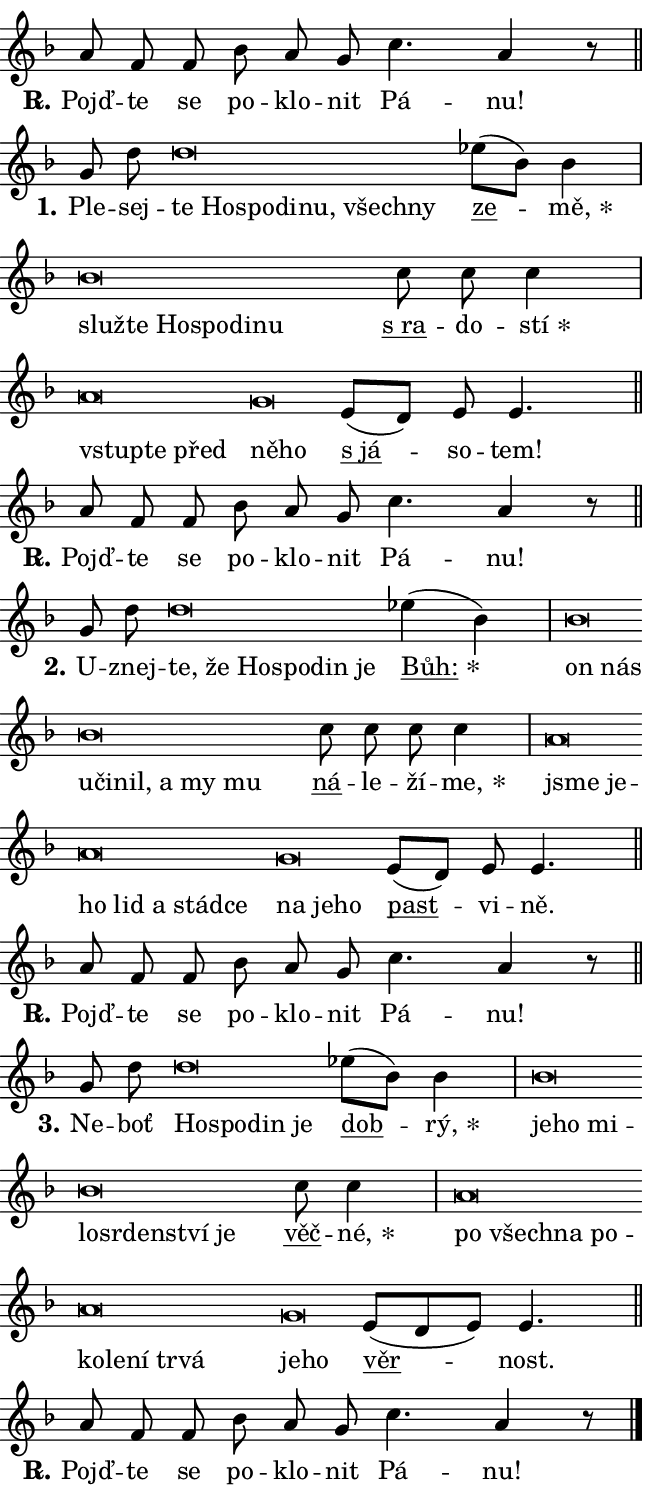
\version "2.24.0"
\header { tagline = "" }
\paper {
  indent = 0\cm
  top-margin = 0\cm
  right-margin = 0.13\cm % to fit lyric hyphens
  bottom-margin = 0\cm
  left-margin = 0\cm
  paper-width = 11\cm
  page-breaking = #ly:one-page-breaking
  system-system-spacing.basic-distance = #11
  score-system-spacing.basic-distance = #11
  ragged-last = ##f
}


%% Author: Thomas Morley
%% https://lists.gnu.org/archive/html/lilypond-user/2020-05/msg00002.html
#(define (line-position grob)
"Returns position of @var[grob} in current system:
   @code{'start}, if at first time-step
   @code{'end}, if at last time-step
   @code{'middle} otherwise
"
  (let* ((col (ly:item-get-column grob))
         (ln (ly:grob-object col 'left-neighbor))
         (rn (ly:grob-object col 'right-neighbor))
         (col-to-check-left (if (ly:grob? ln) ln col))
         (col-to-check-right (if (ly:grob? rn) rn col))
         (break-dir-left
           (and
             (ly:grob-property col-to-check-left 'non-musical #f)
             (ly:item-break-dir col-to-check-left)))
         (break-dir-right
           (and
             (ly:grob-property col-to-check-right 'non-musical #f)
             (ly:item-break-dir col-to-check-right))))
        (cond ((eqv? 1 break-dir-left) 'start)
              ((eqv? -1 break-dir-right) 'end)
              (else 'middle))))

#(define (tranparent-at-line-position vctor)
  (lambda (grob)
  "Relying on @code{line-position} select the relevant enry from @var{vctor}.
Used to determine transparency,"
    (case (line-position grob)
      ((end) (not (vector-ref vctor 0)))
      ((middle) (not (vector-ref vctor 1)))
      ((start) (not (vector-ref vctor 2))))))

noteHeadBreakVisibility =
#(define-music-function (break-visibility)(vector?)
"Makes @code{NoteHead}s transparent relying on @var{break-visibility}"
#{
  \override NoteHead.transparent =
    #(tranparent-at-line-position break-visibility)
#})

#(define delete-ledgers-for-transparent-note-heads
  (lambda (grob)
    "Reads whether a @code{NoteHead} is transparent.
If so this @code{NoteHead} is removed from @code{'note-heads} from
@var{grob}, which is supposed to be @code{LedgerLineSpanner}.
As a result ledgers are not printed for this @code{NoteHead}"
    (let* ((nhds-array (ly:grob-object grob 'note-heads))
           (nhds-list
             (if (ly:grob-array? nhds-array)
                 (ly:grob-array->list nhds-array)
                 '()))
           ;; Relies on the transparent-property being done before
           ;; Staff.LedgerLineSpanner.after-line-breaking is executed.
           ;; This is fragile ...
           (to-keep
             (remove
               (lambda (nhd)
                 (ly:grob-property nhd 'transparent #f))
               nhds-list)))
      ;; TODO find a better method to iterate over grob-arrays, similiar
      ;; to filter/remove etc for lists
      ;; For now rebuilt from scratch
      (set! (ly:grob-object grob 'note-heads)  '())
      (for-each
        (lambda (nhd)
          (ly:pointer-group-interface::add-grob grob 'note-heads nhd))
        to-keep))))

squashNotes = {
  \override NoteHead.X-extent = #'(-0.2 . 0.2)
  \override NoteHead.Y-extent = #'(-0.75 . 0)
  \override NoteHead.stencil =
    #(lambda (grob)
       (let ((pos (ly:grob-property grob 'staff-position)))
         (begin
           (if (< pos -7) (display "ERROR: Lower brevis then expected\n") (display ""))
           (if (<= pos -6) ly:text-interface::print ly:note-head::print))))
}
unSquashNotes = {
  \revert NoteHead.X-extent
  \revert NoteHead.Y-extent
  \revert NoteHead.stencil
}

hideNotes = \noteHeadBreakVisibility #begin-of-line-visible
unHideNotes = \noteHeadBreakVisibility #all-visible

% work-around for resetting accidentals
% https://lilypond.org/doc/v2.23/Documentation/notation/displaying-rhythms#unmetered-music
cadenzaMeasure = {
  \cadenzaOff
  \partial 1024 s1024
  \cadenzaOn
}

#(define-markup-command (accent layout props text) (markup?)
  "Underline accented syllable"
  (interpret-markup layout props
    #{\markup \override #'(offset . 4.3) \underline { #text }#}))

responsum = \markup \concat {
  "R" \hspace #-1.05 \path #0.1 #'((moveto 0 0.07) (lineto 0.9 0.8)) \hspace #0.05 "."
}

spaceSize = #0.6828661417322834 % exact space size for TeX Gyre Schola

\layout {
  \context {
    \Staff
    \remove "Time_signature_engraver"
    \override LedgerLineSpanner.after-line-breaking = #delete-ledgers-for-transparent-note-heads
  }
  \context {
    \Lyrics {
      \override LyricSpace.minimum-distance = \spaceSize
      \override LyricText.font-name = #"TeX Gyre Schola"
      \override LyricText.font-size = 1
      \override StanzaNumber.font-name = #"TeX Gyre Schola Bold"
      \override StanzaNumber.font-size = 1
    }
  }
  \context {
    \Score 
    \override NoteHead.text =
      #(lambda (grob) 
        (let ((pos (ly:grob-property grob 'staff-position)))
          #{\markup {
            \combine
              \halign #-0.55 \raise #(if (= pos -6) 0 0.5) \override #'(thickness . 2) \draw-line #'(3.2 . 0)
              \musicglyph "noteheads.sM1"
          }#}))
  }
}

% magnetic-lyrics.ily
%
%   written by
%     Jean Abou Samra <jean@abou-samra.fr>
%     Werner Lemberg <wl@gnu.org>
%
%   adapted by
%     Jiri Hon <jiri.hon@gmail.com>
%
% Version 2022-Apr-15

% https://www.mail-archive.com/lilypond-user@gnu.org/msg149350.html

#(define (Left_hyphen_pointer_engraver context)
   "Collect syllable-hyphen-syllable occurrences in lyrics and store
them in properties.  This engraver only looks to the left.  For
example, if the lyrics input is @code{foo -- bar}, it does the
following.

@itemize @bullet
@item
Set the @code{text} property of the @code{LyricHyphen} grob between
@q{foo} and @q{bar} to @code{foo}.

@item
Set the @code{left-hyphen} property of the @code{LyricText} grob with
text @q{foo} to the @code{LyricHyphen} grob between @q{foo} and
@q{bar}.
@end itemize

Use this auxiliary engraver in combination with the
@code{lyric-@/text::@/apply-@/magnetic-@/offset!} hook."
   (let ((hyphen #f)
         (text #f))
     (make-engraver
      (acknowledgers
       ((lyric-syllable-interface engraver grob source-engraver)
        (set! text grob)))
      (end-acknowledgers
       ((lyric-hyphen-interface engraver grob source-engraver)
        ;(when (not (grob::has-interface grob 'lyric-space-interface))
          (set! hyphen grob)));)
      ((stop-translation-timestep engraver)
       (when (and text hyphen)
         (ly:grob-set-object! text 'left-hyphen hyphen))
       (set! text #f)
       (set! hyphen #f)))))

#(define (lyric-text::apply-magnetic-offset! grob)
   "If the space between two syllables is less than the value in
property @code{LyricText@/.details@/.squash-threshold}, move the right
syllable to the left so that it gets concatenated with the left
syllable.

Use this function as a hook for
@code{LyricText@/.after-@/line-@/breaking} if the
@code{Left_@/hyphen_@/pointer_@/engraver} is active."
   (let ((hyphen (ly:grob-object grob 'left-hyphen #f)))
     (when hyphen
       (let ((left-text (ly:spanner-bound hyphen LEFT)))
         (when (grob::has-interface left-text 'lyric-syllable-interface)
           (let* ((common (ly:grob-common-refpoint grob left-text X))
                  (this-x-ext (ly:grob-extent grob common X))
                  (left-x-ext
                   (begin
                     ;; Trigger magnetism for left-text.
                     (ly:grob-property left-text 'after-line-breaking)
                     (ly:grob-extent left-text common X)))
                  ;; `delta` is the gap width between two syllables.
                  (delta (- (interval-start this-x-ext)
                            (interval-end left-x-ext)))
                  (details (ly:grob-property grob 'details))
                  (threshold (assoc-get 'squash-threshold details 0.2)))
             (when (< delta threshold)
               (let* (;; We have to manipulate the input text so that
                      ;; ligatures crossing syllable boundaries are not
                      ;; disabled.  For languages based on the Latin
                      ;; script this is essentially a beautification.
                      ;; However, for non-Western scripts it can be a
                      ;; necessity.
                      (lt (ly:grob-property left-text 'text))
                      (rt (ly:grob-property grob 'text))
                      (is-space (grob::has-interface hyphen 'lyric-space-interface))
                      (space (if is-space " " ""))
                      (extra-delta (if is-space spaceSize 0))
                      ;; Append new syllable.
                      (ltrt-space (if (and (string? lt) (string? rt))
                                (string-append lt space rt)
                                (make-concat-markup (list lt space rt))))
                      ;; Right-align `ltrt` to the right side.
                      (ltrt-space-markup (grob-interpret-markup
                               grob
                               (make-translate-markup
                                (cons (interval-length this-x-ext) 0)
                                (make-right-align-markup ltrt-space)))))
                 (begin
                   ;; Don't print `left-text`.
                   (ly:grob-set-property! left-text 'stencil #f)
                   ;; Set text and stencil (which holds all collected
                   ;; syllables so far) and shift it to the left.
                   (ly:grob-set-property! grob 'text ltrt-space)
                   (ly:grob-set-property! grob 'stencil ltrt-space-markup)
                   (ly:grob-translate-axis! grob (- (- delta extra-delta)) X))))))))))


#(define (lyric-hyphen::displace-bounds-first grob)
   ;; Make very sure this callback isn't triggered too early.
   (let ((left (ly:spanner-bound grob LEFT))
         (right (ly:spanner-bound grob RIGHT)))
     (ly:grob-property left 'after-line-breaking)
     (ly:grob-property right 'after-line-breaking)
     (ly:lyric-hyphen::print grob)))

squashThreshold = #0.4

\layout {
  \context {
    \Lyrics
    \consists #Left_hyphen_pointer_engraver
    \override LyricText.after-line-breaking =
      #lyric-text::apply-magnetic-offset!
    \override LyricHyphen.stencil = #lyric-hyphen::displace-bounds-first
    \override LyricText.details.squash-threshold = \squashThreshold
    \override LyricHyphen.minimum-distance = 0
    \override LyricHyphen.minimum-length = \squashThreshold
  }
}

squashText = \override LyricText.details.squash-threshold = 9999
unSquashText = \override LyricText.details.squash-threshold = \squashThreshold

leftText = \override LyricText.self-alignment-X = #LEFT
unLeftText = \revert LyricText.self-alignment-X

starOffset = #(lambda (grob) 
                (let ((x_offset (ly:self-alignment-interface::aligned-on-x-parent grob)))
                  (if (= x_offset 0) 0 (+ x_offset 1.2))))

star = #(define-music-function (syllable)(string?)
"Append star separator at the end of a syllable"
#{
  \once \override LyricText.X-offset = #starOffset
  \lyricmode { \markup {
    #syllable
    \override #'((font-name . "TeX Gyre Schola Bold")) \hspace #0.2 \lower #0.65 \larger "*"
  } }
#})

starAccent = #(define-music-function (syllable)(string?)
"Append star separator at the end of a syllable and make accent"
#{
  \once \override LyricText.X-offset = #starOffset
  \lyricmode { \markup {
    \accent #syllable
    \override #'((font-name . "TeX Gyre Schola Bold")) \hspace #0.2 \lower #0.65 \larger "*"
  } }
#})

breath = #(define-music-function (syllable)(string?)
"Append breathing indicator at the end of a syllable"
#{
  \lyricmode { \markup { #syllable "+" } }
#})

optionalBreath = #(define-music-function (syllable)(string?)
"Append optional breathing indicator at the end of a syllable"
#{
  \lyricmode { \markup { #syllable "(+)" } }
#})


\score {
    <<
        \new Voice = "melody" { \cadenzaOn \key f \major \relative { a'8 f f bes a g c4. a4 r8 \cadenzaMeasure \bar "||" \break } }
        \new Lyrics \lyricsto "melody" { \lyricmode { \set stanza = \responsum
Pojď -- te se po -- klo -- nit Pá -- nu! } }
    >>
    \layout {}
}

\score {
    <<
        \new Voice = "melody" { \cadenzaOn \key f \major \relative { g'8 d' \bar "" \squashNotes d\breve*1/16 \hideNotes \breve*1/16 \bar "" \breve*1/16 \bar "" \breve*1/16 \bar "" \breve*1/16 \bar "" \breve*1/16 \breve*1/16 \bar "" \unHideNotes \unSquashNotes \bar "" es8[( bes)] bes4 \cadenzaMeasure \bar "|" \squashNotes bes\breve*1/16 \hideNotes \breve*1/16 \bar "" \breve*1/16 \bar "" \breve*1/16 \bar "" \breve*1/16 \breve*1/16 \bar "" \unHideNotes \unSquashNotes \bar "" c8 c c4 \cadenzaMeasure \bar "|" \squashNotes a\breve*1/16 \hideNotes \breve*1/16 \breve*1/16 \bar "" \unHideNotes \unSquashNotes \squashNotes g\breve*1/16 \hideNotes \breve*1/16 \bar "" \unHideNotes \unSquashNotes \bar "" e8[( d)] e e4. \cadenzaMeasure \bar "||" \break } }
        \new Lyrics \lyricsto "melody" { \lyricmode { \set stanza = "1."
Ple -- sej -- \leftText te \squashText Ho -- spo -- di -- nu, všech -- ny \unLeftText \unSquashText \markup \accent ze -- \star mě, \leftText služ -- \squashText te Ho -- spo -- di -- nu \unLeftText \unSquashText \markup \accent "s ra" -- do -- \star stí \leftText vstup -- \squashText te před \unSquashText ně -- \squashText ho \unLeftText \unSquashText \markup \accent "s já" -- so -- tem! } }
    >>
    \layout {}
}

\score {
    <<
        \new Voice = "melody" { \cadenzaOn \key f \major \relative { a'8 f f bes a g c4. a4 r8 \cadenzaMeasure \bar "||" \break } }
        \new Lyrics \lyricsto "melody" { \lyricmode { \set stanza = \responsum
Pojď -- te se po -- klo -- nit Pá -- nu! } }
    >>
    \layout {}
}

\score {
    <<
        \new Voice = "melody" { \cadenzaOn \key f \major \relative { g'8 d' \bar "" \squashNotes d\breve*1/16 \hideNotes \breve*1/16 \bar "" \breve*1/16 \bar "" \breve*1/16 \bar "" \breve*1/16 \breve*1/16 \bar "" \unHideNotes \unSquashNotes \bar "" es4( bes) \cadenzaMeasure \bar "|" \squashNotes bes\breve*1/16 \hideNotes \breve*1/16 \bar "" \breve*1/16 \bar "" \breve*1/16 \bar "" \breve*1/16 \bar "" \breve*1/16 \bar "" \breve*1/16 \breve*1/16 \bar "" \unHideNotes \unSquashNotes \bar "" c8 c c c4 \cadenzaMeasure \bar "|" \squashNotes a\breve*1/16 \hideNotes \breve*1/16 \bar "" \breve*1/16 \bar "" \breve*1/16 \bar "" \breve*1/16 \bar "" \breve*1/16 \breve*1/16 \bar "" \unHideNotes \unSquashNotes \squashNotes g\breve*1/16 \hideNotes \breve*1/16 \breve*1/16 \bar "" \unHideNotes \unSquashNotes \bar "" e8[( d)] e e4. \cadenzaMeasure \bar "||" \break } }
        \new Lyrics \lyricsto "melody" { \lyricmode { \set stanza = "2."
U -- znej -- \leftText te, \squashText že Ho -- spo -- din je \unLeftText \unSquashText \starAccent Bůh: \leftText on \squashText nás u -- či -- nil, a my mu \unLeftText \unSquashText \markup \accent ná -- le -- ží -- \star me, \leftText jsme \squashText je -- ho lid a stád -- ce \unSquashText na \squashText je -- ho \unLeftText \unSquashText \markup \accent past -- vi -- ně. } }
    >>
    \layout {}
}

\score {
    <<
        \new Voice = "melody" { \cadenzaOn \key f \major \relative { a'8 f f bes a g c4. a4 r8 \cadenzaMeasure \bar "||" \break } }
        \new Lyrics \lyricsto "melody" { \lyricmode { \set stanza = \responsum
Pojď -- te se po -- klo -- nit Pá -- nu! } }
    >>
    \layout {}
}

\score {
    <<
        \new Voice = "melody" { \cadenzaOn \key f \major \relative { g'8 d' \bar "" \squashNotes d\breve*1/16 \hideNotes \breve*1/16 \bar "" \breve*1/16 \breve*1/16 \bar "" \unHideNotes \unSquashNotes \bar "" es8[( bes)] bes4 \cadenzaMeasure \bar "|" \squashNotes bes\breve*1/16 \hideNotes \breve*1/16 \bar "" \breve*1/16 \bar "" \breve*1/16 \bar "" \breve*1/16 \bar "" \breve*1/16 \bar "" \breve*1/16 \breve*1/16 \bar "" \unHideNotes \unSquashNotes \bar "" c8 c4 \cadenzaMeasure \bar "|" \squashNotes a\breve*1/16 \hideNotes \breve*1/16 \bar "" \breve*1/16 \bar "" \breve*1/16 \bar "" \breve*1/16 \bar "" \breve*1/16 \bar "" \breve*1/16 \bar "" \breve*1/16 \breve*1/16 \bar "" \unHideNotes \unSquashNotes \squashNotes g\breve*1/16 \hideNotes \breve*1/16 \bar "" \unHideNotes \unSquashNotes \bar "" e8[( d e)] e4. \cadenzaMeasure \bar "||" \break } }
        \new Lyrics \lyricsto "melody" { \lyricmode { \set stanza = "3."
Ne -- boť \leftText Ho -- \squashText spo -- din je \unLeftText \unSquashText \markup \accent dob -- \star rý, \leftText je -- \squashText ho mi -- lo -- sr -- den -- ství je \unLeftText \unSquashText \markup \accent věč -- \star né, \leftText po \squashText všech -- na po -- ko -- le -- ní tr -- vá \unSquashText je -- \squashText ho \unLeftText \unSquashText \markup \accent věr -- nost. } }
    >>
    \layout {}
}

\score {
    <<
        \new Voice = "melody" { \cadenzaOn \key f \major \relative { a'8 f f bes a g c4. a4 r8 \cadenzaMeasure \bar "||" \break } \bar "|." }
        \new Lyrics \lyricsto "melody" { \lyricmode { \set stanza = \responsum
Pojď -- te se po -- klo -- nit Pá -- nu! } }
    >>
    \layout {}
}
